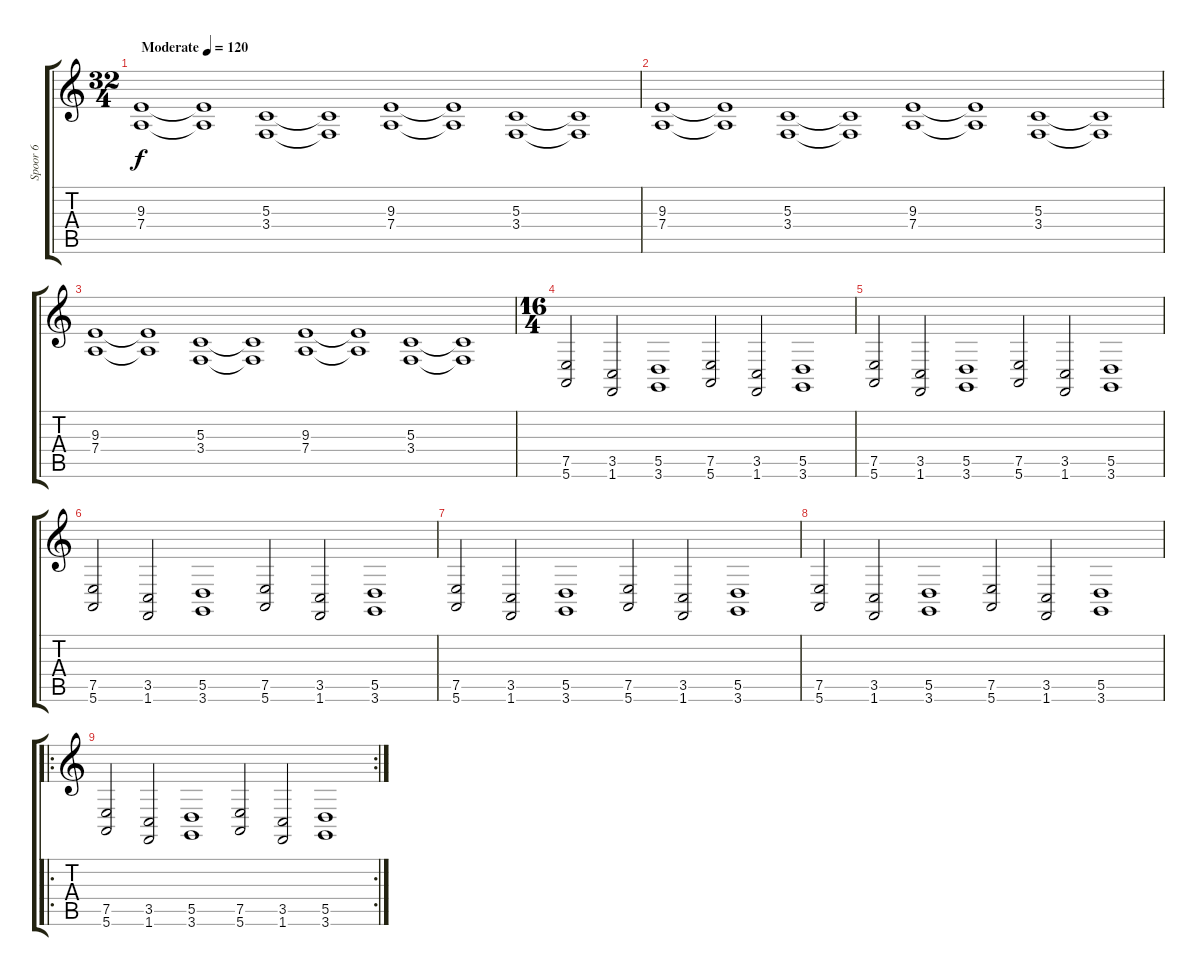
\track ("Spoor 6" "Spoor 6") {instrument synthstrings2}
\staff {score tabs}
\tuning (E4 B3 G3 D3 A2 E2) {hide}
\ts (32 4)
\tempo (120 "Moderate")
\clef g2
\ks c
(9.3 7.4).1{dy f instrument synthstrings2} (9.3{t} 7.4{t}).1 (5.3 3.4).1 (5.3{t} 3.4{t}).1 (9.3 7.4).1 (9.3{t} 7.4{t}).1 (5.3 3.4).1 (5.3{t} 3.4{t}).1 |
(9.3 7.4).1{volume 12} (9.3{t} 7.4{t}).1 (5.3 3.4).1 (5.3{t} 3.4{t}).1 (9.3 7.4).1 (9.3{t} 7.4{t}).1 (5.3 3.4).1 (5.3{t} 3.4{t}).1 |
(9.3 7.4).1{volume 12} (9.3{t} 7.4{t}).1 (5.3 3.4).1 (5.3{t} 3.4{t}).1 (9.3 7.4).1 (9.3{t} 7.4{t}).1 (5.3 3.4).1 (5.3{t} 3.4{t}).1 |
\ts (16 4)
(7.5 5.6).2 (3.5 1.6).2 (5.5 3.6).1 (7.5 5.6).2 (3.5 1.6).2 (5.5 3.6).1 |
(7.5 5.6).2 (3.5 1.6).2 (5.5 3.6).1 (7.5 5.6).2 (3.5 1.6).2 (5.5 3.6).1 |
(7.5 5.6).2 (3.5 1.6).2 (5.5 3.6).1 (7.5 5.6).2 (3.5 1.6).2 (5.5 3.6).1 |
(7.5 5.6).2 (3.5 1.6).2 (5.5 3.6).1 (7.5 5.6).2 (3.5 1.6).2 (5.5 3.6).1 |
(7.5 5.6).2 (3.5 1.6).2 (5.5 3.6).1 (7.5 5.6).2 (3.5 1.6).2 (5.5 3.6).1 |
\ro
\rc 2
(7.5 5.6).2 (3.5 1.6).2 (5.5 3.6).1 (7.5 5.6).2 (3.5 1.6).2 (5.5 3.6).1
